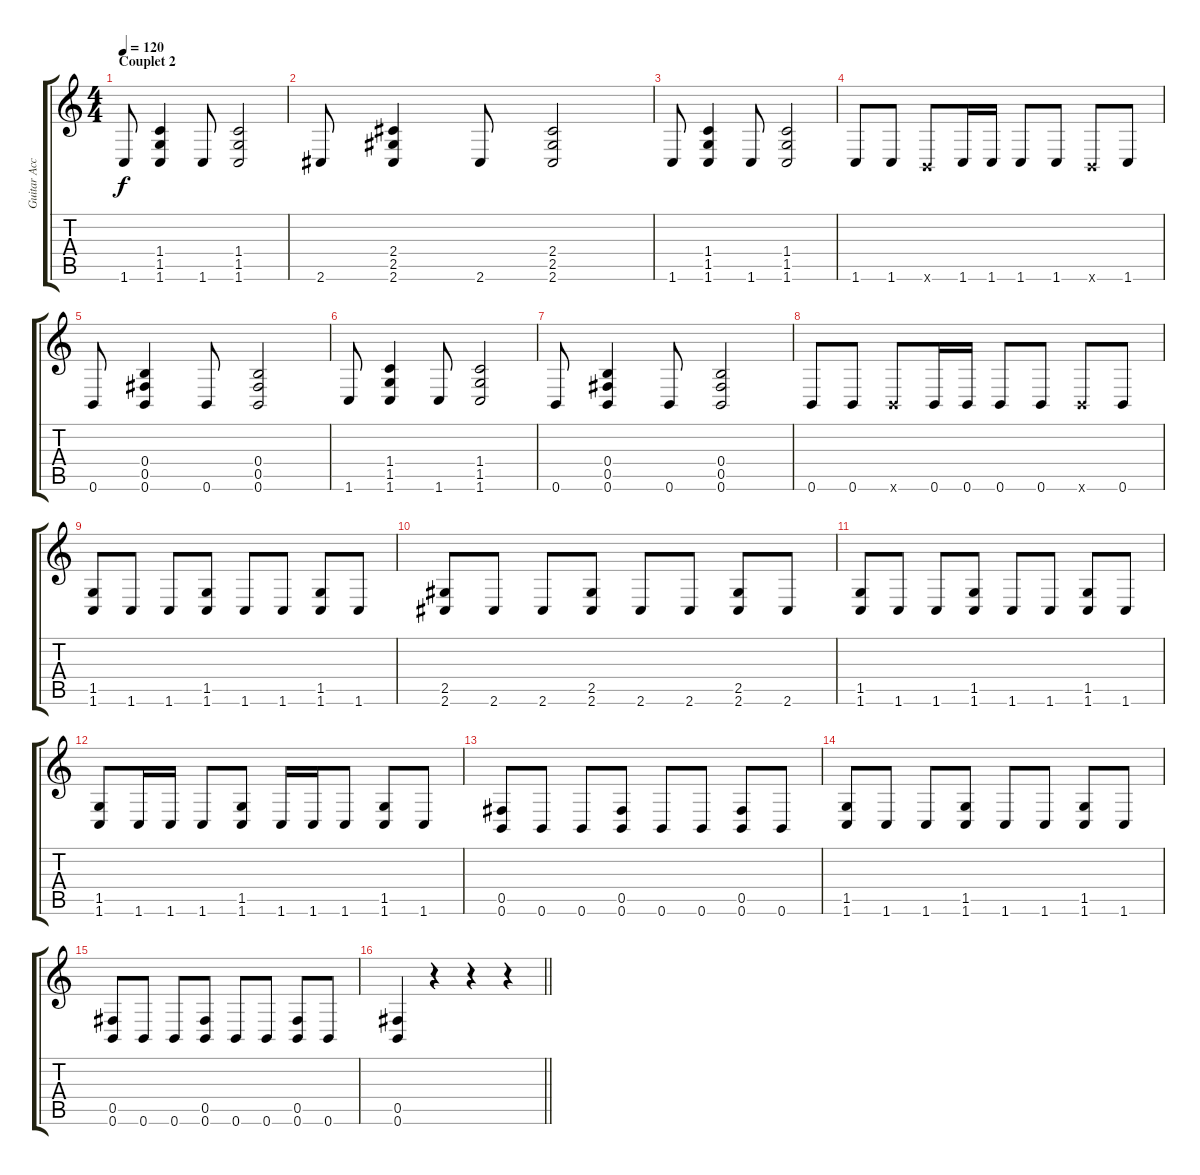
\track ("Guitar Accords" "Guitar Acc") {instrument distortionguitar}
\staff {score tabs}
\tuning (Db4 Ab3 E3 B2 Gb2 B1) {hide}
\ts (4 4)
\section ("" "Couplet 2")
\tempo 120
\clef g2
\ks c
1.6.8{dy f} (1.4 1.5 1.6).4 1.6.8 (1.4 1.5 1.6).2 |
2.6.8 (2.4 2.5 2.6).4 2.6.8 (2.4 2.5 2.6).2 |
1.6.8 (1.4 1.5 1.6).4 1.6.8 (1.4 1.5 1.6).2 |
1.6.8 1.6.8 0.6{x}.8 1.6.16 1.6.16 1.6.8 1.6.8 0.6{x}.8 1.6.8 |
0.6.8 (0.4 0.5 0.6).4 0.6.8 (0.4 0.5 0.6).2 |
1.6.8 (1.4 1.5 1.6).4 1.6.8 (1.4 1.5 1.6).2 |
0.6.8 (0.4 0.5 0.6).4 0.6.8 (0.4 0.5 0.6).2 |
0.6.8 0.6.8 0.6{x}.8 0.6.16 0.6.16 0.6.8 0.6.8 0.6{x}.8 0.6.8 |
(1.5 1.6).8 1.6.8 1.6.8 (1.5 1.6).8 1.6.8 1.6.8 (1.5 1.6).8 1.6.8 |
(2.5 2.6).8 2.6.8 2.6.8 (2.5 2.6).8 2.6.8 2.6.8 (2.5 2.6).8 2.6.8 |
(1.5 1.6).8 1.6.8 1.6.8 (1.5 1.6).8 1.6.8 1.6.8 (1.5 1.6).8 1.6.8 |
(1.5 1.6).8 1.6.16 1.6.16 1.6.8 (1.5 1.6).8 1.6.16 1.6.16 1.6.8 (1.5 1.6).8 1.6.8 |
(0.5 0.6).8 0.6.8 0.6.8 (0.5 0.6).8 0.6.8 0.6.8 (0.5 0.6).8 0.6.8 |
(1.5 1.6).8 1.6.8 1.6.8 (1.5 1.6).8 1.6.8 1.6.8 (1.5 1.6).8 1.6.8 |
(0.5 0.6).8 0.6.8 0.6.8 (0.5 0.6).8 0.6.8 0.6.8 (0.5 0.6).8 0.6.8 |
\barLineRight lightlight
(0.5 0.6).4 r.4 r.4 r.4
